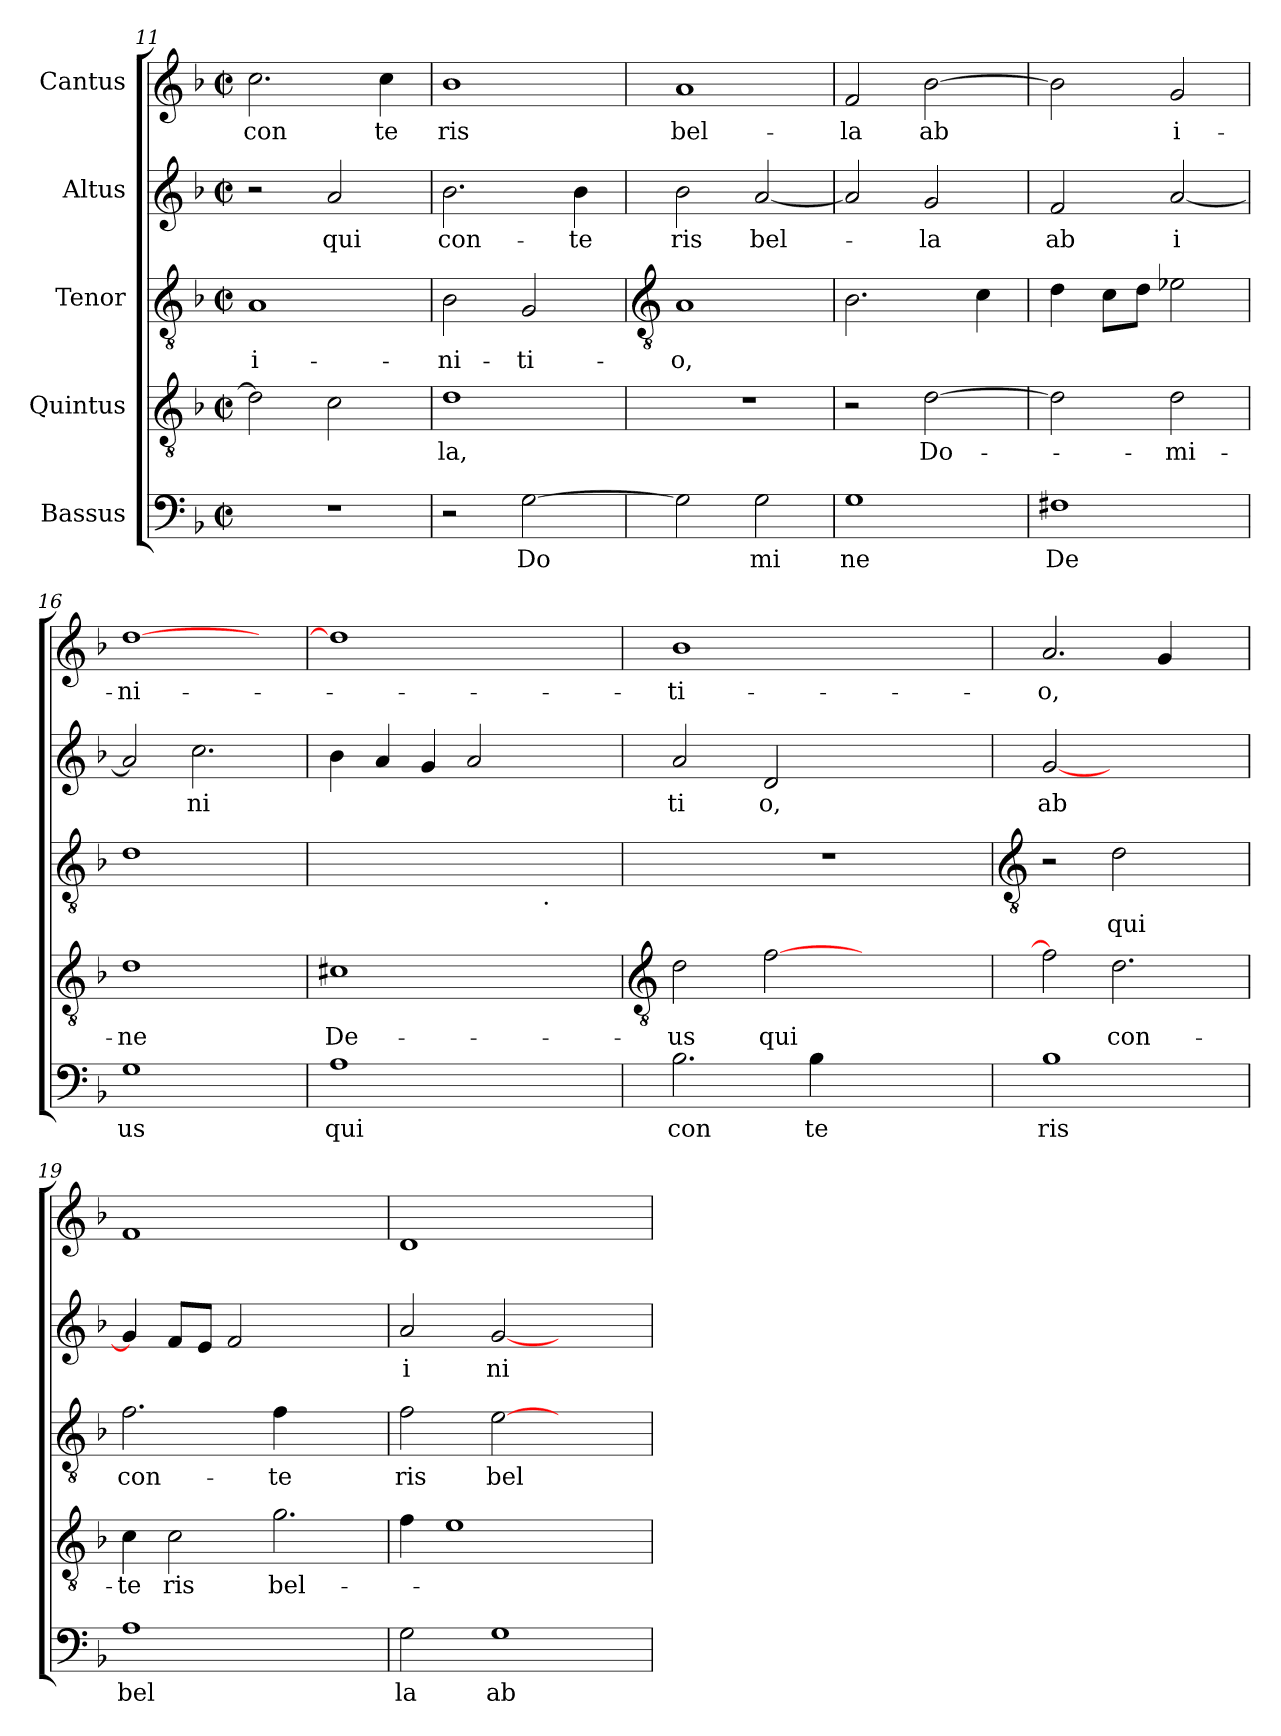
**kern	**text	**kern	**text	**kern	**text	**kern	**text	**kern	**text
*part5	*part5	*part4	*part4	*part3	*part3	*part2	*part2	*part1	*part1
*staff5	*staff5	*staff4	*staff4	*staff3	*staff3	*staff2	*staff2	*staff1	*staff1
*I"Bassus	*	*I"Quintus	*	*I"Tenor	*	*I"Altus	*	*I"Cantus	*
!!LO:LB:g=z
*clefF4	*	*clefGv2	*	*clefGv2	*	*clefG2	*	*clefG2	*
*k[b-]	*	*k[b-]	*	*k[b-]	*	*k[b-]	*	*k[b-]	*
*F:	*	*F:	*	*F:	*	*F:	*	*F:	*
*M2/2	*	*M2/2	*	*M2/2	*	*M2/2	*	*M2/2	*
*met(c|)	*	*met(c|)	*	*met(c|)	*	*met(c|)	*	*met(c|)	*
=11	=11	=11	=11	=11	=11	=11	=11	=11	=11
!	!	!	!	!	!LO:LY:b	!	!	!	!LO:LY:b
1r	.	2d\]	.	1A	i-	2r	.	2.cc\	con
!	!	!	!	!	!	!	!LO:LY:b	!	!
.	.	2c\	.	.	.	2a/	qui	.	.
!	!	!	!	!	!	!	!	!	!LO:LY:b
.	.	.	.	.	.	.	.	4cc\	te
=12	=12	=12	=12	=12	=12	=12	=12	=12	=12
!	!	!	!LO:LY:b	!	!LO:LY:b	!	!LO:LY:b	!	!LO:LY:b
2r	.	1d	la,	2B-\	-ni-	2.b-\	con-	1b-	ris
!	!LO:LY:b	!	!	!	!LO:LY:b	!	!	!	!
[2G\	Do	.	.	2G/	-ti-	.	.	.	.
!	!	!	!	!	!	!	!LO:LY:b	!	!
.	.	.	.	.	.	4b-\	-te	.	.
!!LO:LB:g=z
=13	=13	=13	=13	=13	=13	=13	=13	=13	=13
*	*	*	*	*clefGv2	*	*	*	*	*
!	!	!	!	!	!LO:LY:b	!	!LO:LY:b	!	!LO:LY:b
2G\]	.	1r	.	1A	-o,	2b-\	ris	1a	bel-
!	!LO:LY:b	!	!	!	!	!	!LO:LY:b	!	!
2G\	mi	.	.	.	.	[2a/	bel-	.	.
!!LO:LB:g=z
=14	=14	=14	=14	=14	=14	=14	=14	=14	=14
!	!LO:LY:b	!	!	!	!	!	!	!	!LO:LY:b
1G	ne	2r	.	2.B-\	.	2a/]	.	2f/	-la
!	!	!	!LO:LY:b	!	!	!	!LO:LY:b	!	!LO:LY:b
.	.	[2d\	Do-	.	.	2g/	-la	[2b-\	ab
.	.	.	.	4c\	.	.	.	.	.
=15	=15	=15	=15	=15	=15	=15	=15	=15	=15
!	!LO:LY:b	!	!	!	!	!	!LO:LY:b	!	!
1F#X	De	2d\]	.	4d\	.	2f/	ab	2b-\]	.
.	.	.	.	8c\L	.	.	.	.	.
.	.	.	.	8d\J	.	.	.	.	.
!	!	!	!LO:LY:b	!	!	!	!LO:LY:b	!	!LO:LY:b
.	.	2d\	-mi-	2e-X\	.	[2a/	i	2g/	i-
=16	=16	=16	=16	=16	=16	=16	=16	=16	=16
!	!LO:LY:b	!	!LO:LY:b	!	!	!	!	!	!LO:LY:b
1G	us	1d	-ne	1d	.	2a/]	.	[1dd	-ni-
!	!	!	!	!	!	!	!LO:LY:b	!	!
.	.	.	.	.	.	2.cc\	ni	.	.
4ryy	.	4ryy	.	4ryy	.	.	.	4ryy	.
=17	=17	=17	=17	=17	=17	=17	=17	=17	=17
!	!LO:LY:b	!	!LO:LY:b	!	!	!	!	!	!
1A	qui	1c#X	De-	4ryy	.	4b-\	.	1dd]	.
.	.	.	.	4ryy	.	4a/	.	.	.
.	.	.	.	4ryy	.	4g/	.	.	.
.	.	.	.	32ryy	.	2a/	.	.	.
.	.	.	.	32ryy	.	.	.	.	.
.	.	.	.	32ryy	.	.	.	.	.
.	.	.	.	32ryy	.	.	.	.	.
.	.	.	.	32ryy	.	.	.	.	.
.	.	.	.	32ryy	.	.	.	.	.
!	!	!	!	!LO:TX:b:t=.	!	!	!	!	!
.	.	.	.	32ryy	.	.	.	.	.
.	.	.	.	4ryy	.	.	.	.	.
4ryy	.	4ryy	.	.	.	.	.	4ryy	.
.	.	.	.	32ryy	.	.	.	.	.
!!LO:LB:g=z
=17A	=17A	=17A	=17A	=17A	=17A	=17A	=17A	=17A	=17A
*	*	*clefGv2	*	*	*	*	*	*	*
!	!LO:LY:b	!	!LO:LY:b	!	!	!	!LO:LY:b	!	!LO:LY:b
2.B-\	con	2d\	-us	4ryy	.	2a/	ti	1b-	-ti-
.	.	.	.	4ryy	.	.	.	.	.
!	!	!	!LO:LY:b	!	!	!	!LO:LY:b	!	!
.	.	[2f\	qui	4ryy	.	2d/	o,	.	.
!	!LO:LY:b	!	!	!	!	!	!	!	!
4B-\	te	.	.	32ryy	.	.	.	.	.
.	.	.	.	1r	.	.	.	.	.
2ryy	.	2ryy	.	.	.	2ryy	.	2ryy	.
4ryy	.	4ryy	.	.	.	4ryy	.	4ryy	.
32ryy	.	32ryy	.	.	.	32ryy	.	32ryy	.
!!LO:LB:g=z
=18A	=18A	=18A	=18A	=18A	=18A	=18A	=18A	=18A	=18A
*	*	*	*	*clefGv2	*	*	*	*	*
!	!LO:LY:b	!	!	!	!	!	!LO:LY:b	!	!LO:LY:b
1B-	ris	2f\]	.	2r	.	[2g/	ab	2.a/	-o,
!	!	!	!LO:LY:b	!	!LO:LY:b	!	!	!	!
.	.	2.d\	con-	2d\	qui	2.ryy	.	.	.
.	.	.	.	.	.	.	.	4g/	.
4ryy	.	.	.	4ryy	.	.	.	4ryy	.
!!LO:LB:g=z
=19	=19	=19	=19	=19	=19	=19	=19	=19	=19
!	!LO:LY:b	!	!LO:LY:b	!	!LO:LY:b	!	!	!	!
1A	bel	4c\	-te	2.f\	con-	4g/]	.	1f	.
!	!	!	!LO:LY:b	!	!	!	!	!	!
.	.	2c\	ris	.	.	8f/L	.	.	.
.	.	.	.	.	.	8e/J	.	.	.
.	.	.	.	.	.	2f/	.	.	.
!	!	!	!LO:LY:b	!	!LO:LY:b	!	!	!	!
.	.	2.g\	bel-	4f\	-te	.	.	.	.
2ryy	.	.	.	2ryy	.	2ryy	.	2ryy	.
=20	=20	=20	=20	=20	=20	=20	=20	=20	=20
!	!LO:LY:b	!	!	!	!LO:LY:b	!	!LO:LY:b	!	!
2G\	la	4f\	.	2f\	ris	2a/	i	1d	.
.	.	1e	.	.	.	.	.	.	.
!	!LO:LY:b	!	!	!	!LO:LY:b	!	!LO:LY:b	!	!
1G	ab	.	.	[2e\	bel-	[2g/	ni	.	.
.	.	.	.	2ryy	.	2ryy	.	2ryy	.
.	.	4ryy	.	.	.	.	.	.	.
=	=	=	=	=	=	=	=	=	=
*-	*-	*-	*-	*-	*-	*-	*-	*-	*-
